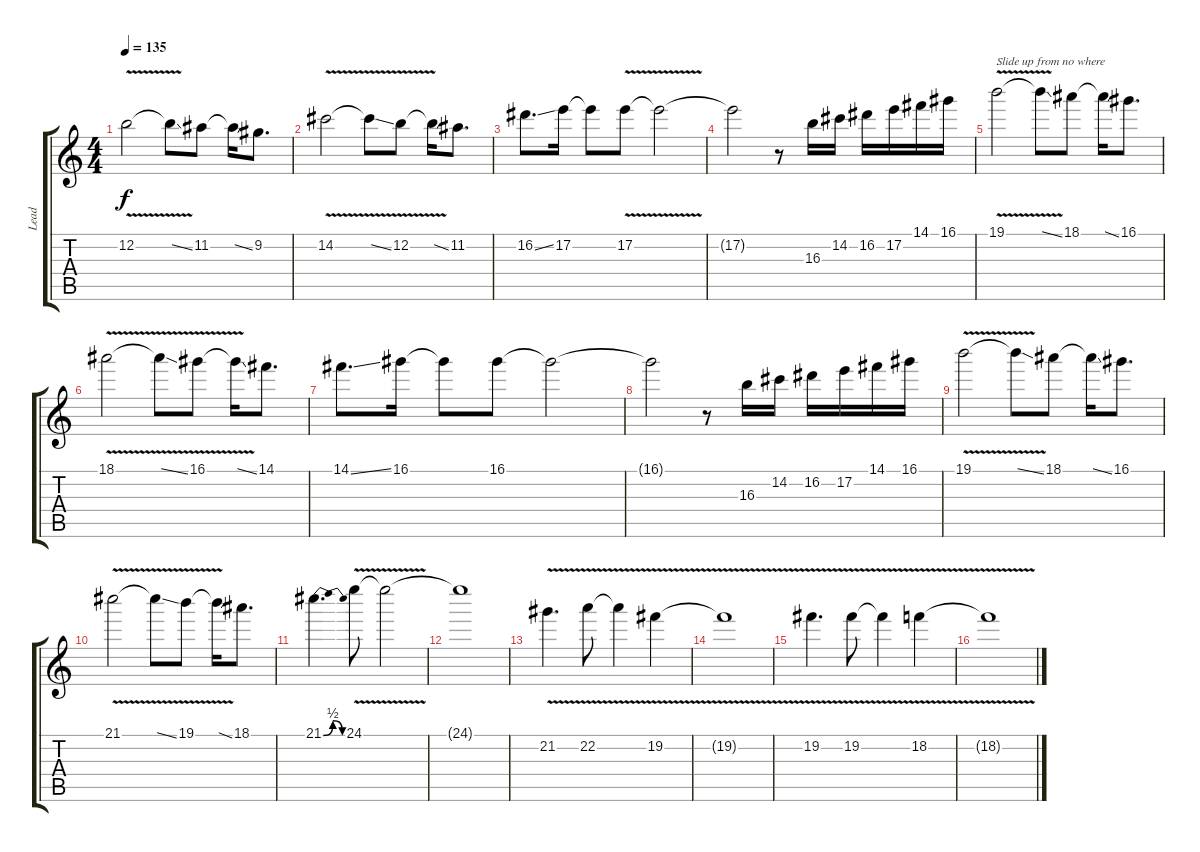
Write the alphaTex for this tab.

\track ("Lead" "Lead") {instrument distortionguitar}
\staff {score tabs}
\tuning (E4 B3 G3 D3 A2 E2) {hide}
\ts (4 4)
\tempo 135
\clef g2
\ks c
12.2{v}.2{dy f} 12.2{ss t}.8 11.2.8 11.2{ss t}.16 9.2.8{d} |
14.2{v}.2 14.2{ss t}.8 12.2{v}.8 12.2{ss t}.16 11.2.8{d} |
16.2{ss}.8{d} 17.2.16 17.2{t}.8 17.2{v}.8 17.2{t}.2 |
17.2{t}.2 r.8 16.3.16 14.2.16 16.2.16 17.2.16 14.1.16 16.1.16 |
19.1{v}.2{txt "Slide up from no where"} 19.1{ss t}.8 18.1.8 18.1{ss t}.16 16.1.8{d} |
18.1{v}.2 18.1{ss t}.8 16.1{v}.8 16.1{ss t}.16 14.1.8{d} |
14.1{ss}.8{d} 16.1.16 16.1{t}.8 16.1.8 16.1{t}.2 |
16.1{t}.2 r.8 16.3.16 14.2.16 16.2.16 17.2.16 14.1.16 16.1.16 |
19.1{v}.2 19.1{ss t}.8 18.1.8 18.1{ss t}.16 16.1.8{d} |
21.1{v}.2 21.1{ss t}.8 19.1{v}.8 19.1{ss t}.16 18.1.8{d} |
21.1{be (bendrelease 0 0 5 2 20 2 60 0)}.4{d} 24.1{v}.8 24.1{t}.2 |
24.1{t}.1 |
21.2{v}.4{d} 22.2{v}.8 22.2{t}.4 19.2{v}.4 |
19.2{t}.1 |
19.2{v}.4{d} 19.2{v}.8 19.2{t}.4 18.2{v}.4 |
18.2{t}.1
